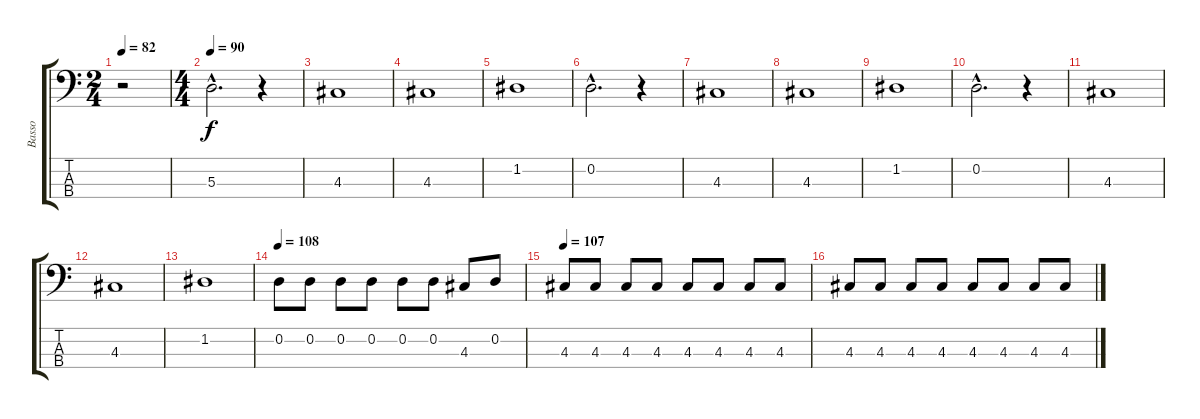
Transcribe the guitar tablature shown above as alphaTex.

\track ("Basso" "Basso") {instrument electricbassfinger}
\staff {score tabs}
\tuning (G2 D2 A1 E1) {hide}
\ts (2 4)
\tempo 82
\clef f4
\ks c
r.2{dy f instrument electricbassfinger} |
\ts (4 4)
\tempo 90
5.3{hac}.2{d} r.4 |
4.3.1 |
4.3.1 |
1.2.1 |
0.2{hac}.2{d} r.4 |
4.3.1 |
4.3.1 |
1.2.1 |
0.2{hac}.2{d} r.4 |
4.3.1 |
4.3.1 |
1.2.1 |
\tempo 108
0.2.8 0.2.8 0.2.8 0.2.8 0.2.8 0.2.8 4.3.8 0.2.8 |
\tempo 107
4.3.8 4.3.8 4.3.8 4.3.8 4.3.8 4.3.8 4.3.8 4.3.8 |
4.3.8 4.3.8 4.3.8 4.3.8 4.3.8 4.3.8 4.3.8 4.3.8
